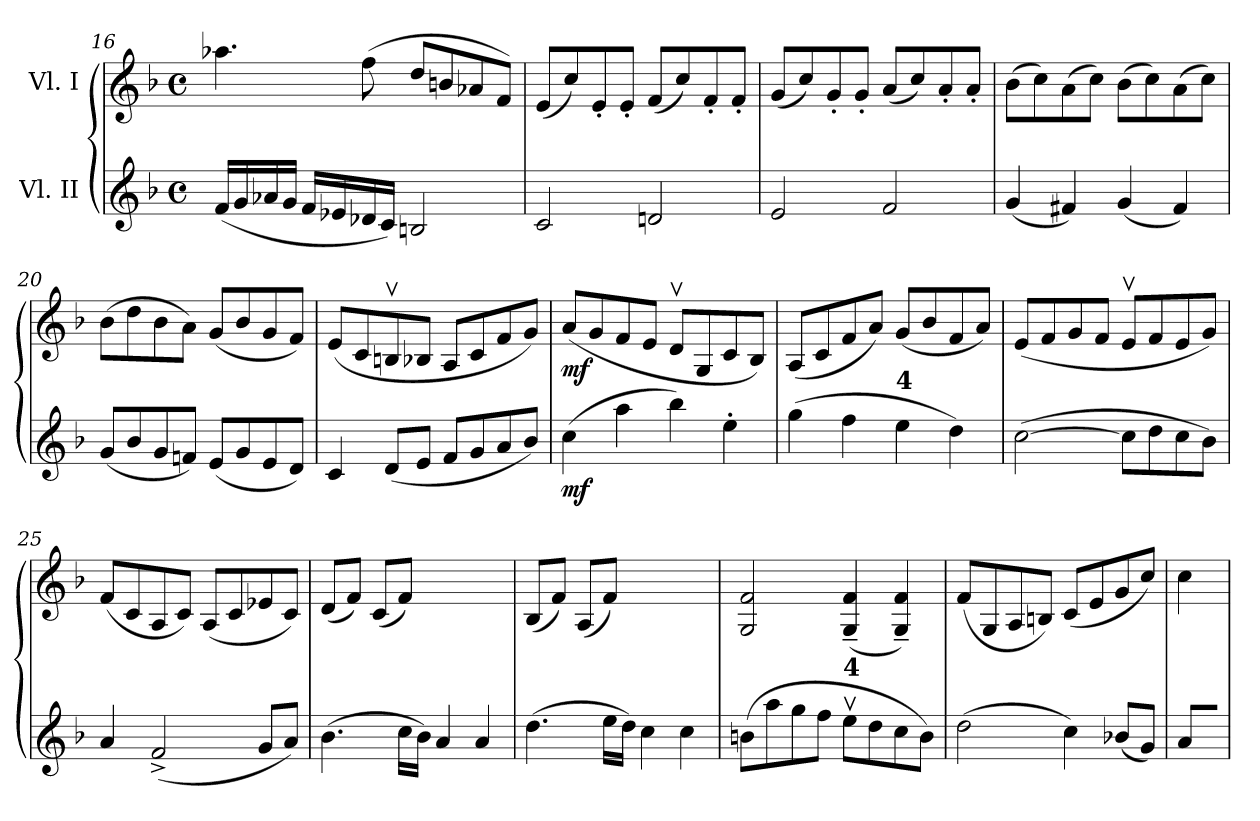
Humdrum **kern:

**kern	**dynam	**kern	**dynam
*part2	*part2	*part1	*part1
*staff2	*staff2	*staff1	*staff1
*I"Vl. II	*	*I"Vl. I	*
*clefG2	*	*clefG2	*
*k[b-]	*	*k[b-]	*
*F:	*	*F:	*
*M4/4	*	*M4/4	*
*met(c)	*	*met(c)	*
=16	=16	=16	=16
(<16f/LL	.	4.aa-X\	.
16g/	.	.	.
16a-X/	.	.	.
16g/JJ	.	.	.
16f/LL	.	.	.
16e-X/	.	.	.
16d-X/	.	(>8ff\	.
16c/JJ)	.	.	.
2Bn/	.	8dd/L	.
.	.	8bn/	.
.	.	8a-X/	.
.	.	8f/J)	.
=17	=17	=17	=17
2c/	.	(<8e/L	.
.	.	8cc/)	.
.	.	8e'/	.
.	.	8e'/J	.
2dn/	.	(<8f/L	.
.	.	8cc/)	.
.	.	8f'/	.
.	.	8f'/J	.
=18	=18	=18	=18
2e/	.	(<8g/L	.
.	.	8cc/)	.
.	.	8g'/	.
.	.	8g'/J	.
2f/	.	(<8a/L	.
.	.	8cc/)	.
.	.	8a'/	.
.	.	8a'/J	.
=19	=19	=19	=19
(<4g/	.	(>8b-\L	.
.	.	8cc\)	.
4f#X/)	.	(>8a\	.
.	.	8cc\J)	.
(<4g/	.	(>8b-\L	.
.	.	8cc\)	.
4f#/)	.	(>8a\	.
.	.	8cc\J)	.
=20	=20	=20	=20
(<8g/L	.	(>8b-\L	.
8b-/	.	8dd\	.
8g/	.	8b-\	.
8fn/J)	.	8a\J)	.
(<8e/L	.	(<8g/L	.
8g/	.	8b-/	.
8e/	.	8g/	.
8d/J)	.	8f/J)	.
=21	=21	=21	=21
4c/	.	(<8e/L	.
.	.	8c/	.
(<8d/L	.	8Bnv/	.
8e/J	.	8B-X/J	.
8f/L	.	8A/L	.
8g/	.	8c/	.
8a/	.	8f/	.
8b-/J)	.	8g/J)	.
!!LO:LB:g=z
=22	=22	=22	=22
!	!LO:DY:b	!	!LO:DY:b
(>4cc\	mf	(<8a/L	mf
.	.	8g/	.
4aa\	.	8f/	.
.	.	8e/J	.
4bb-\)	.	8dv/L	.
.	.	8G/	.
4ee'\	.	8c/	.
.	.	8B-/J)	.
=23	=23	=23	=23
(>4gg\	.	(<8A/L	.
.	.	8c/	.
4ff\	.	8f/	.
.	.	8a/J)	.
!LO:TX:a:B:t=4	!	!	!
4ee\	.	(<8g/L	.
.	.	8b-/	.
4dd\)	.	8f/	.
.	.	8a/J)	.
=24	=24	=24	=24
(>[2cc\	.	(<8e/L	.
.	.	8f/	.
.	.	8g/	.
.	.	8f/J	.
8cc\L]	.	8ev/L	.
8dd\	.	8f/	.
8cc\	.	8e/	.
8b-\J)	.	8g/J)	.
=25	=25	=25	=25
4a/	.	(<8f/L	.
.	.	8c/	.
(<2f^/	.	8A/	.
.	.	8c/J)	.
.	.	(<8A/L	.
.	.	8c/	.
8g/L	.	8e-X/	.
8a/J)	.	8c/J)	.
=26	=26	=26	=26
!	!	!LO:N:vis=4	!
*	*	*tremolo	*
(>4.b-\	.	(<8d/L	.
!	!	!LO:N:vis=4	!
.	.	8f/)J	.
!	!	!LO:N:vis=4	!
.	.	(<8c/L	.
!	!	!LO:N:vis=4	!
16cc\LL	.	8f/)J	.
16b-\JJ)	.	.	.
4a/	.	2ryy	.
4a/	.	.	.
=27	=27	=27	=27
!	!	!LO:N:vis=4	!
(>4.dd\	.	(<8B-/L	.
!	!	!LO:N:vis=4	!
.	.	8f/)J	.
!	!	!LO:N:vis=4	!
.	.	(<8A/L	.
!	!	!LO:N:vis=4	!
16ee\LL	.	8f/)J	.
*	*	*Xtremolo	*
16dd\JJ)	.	.	.
4cc\	.	2ryy	.
4cc\	.	.	.
=28	=28	=28	=28
(>8bn\L	.	2G/ 2f/	.
8aa\	.	.	.
8gg\	.	.	.
8ff\J	.	.	.
!LO:TX:a:B:t=4	!	!	!
8eev\L	.	(<4G~/ 4f~/	.
8dd\	.	.	.
8cc\	.	4G~/ 4f~/)	.
8b\J)	.	.	.
=29	=29	=29	=29
(>2dd\	.	(<8f/L	.
.	.	8G/	.
.	.	8A/	.
.	.	8Bn/J)	.
4cc\)	.	(<8c/L	.
.	.	8e/	.
(<8b-X/L	.	8g/	.
8g/J)	.	8cc/J)	.
=30	=30	=30	=30
8a/L	.	4cc\	.
8a/Jyy	.	.	.
=	=	=	=
*-	*-	*-	*-
